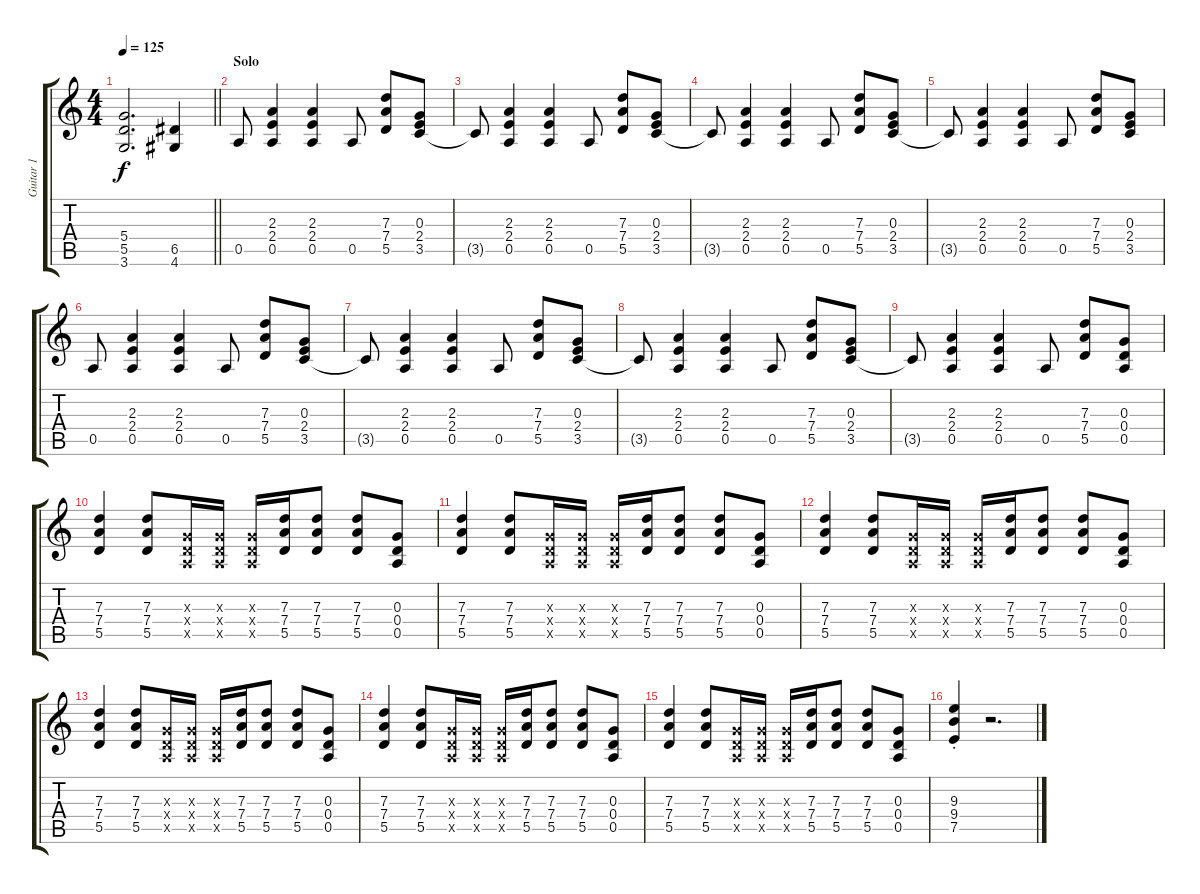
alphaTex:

\track ("Guitar 1" "Guitar 1") {instrument electricguitarclean}
\staff {score tabs}
\tuning (E4 B3 G3 D3 A2 E2) {hide}
\ts (4 4)
\tempo 125
\clef g2
\barLineRight lightlight
\ks c
(5.4 5.5 3.6).2{d dy f} (6.5 4.6).4 |
\section ("" "Solo")
0.5.8 (2.3 2.4 0.5).4 (2.3 2.4 0.5).4 0.5.8 (7.3 7.4 5.5).8 (0.3 2.4 3.5).8 |
3.5{t}.8 (2.3 2.4 0.5).4 (2.3 2.4 0.5).4 0.5.8 (7.3 7.4 5.5).8 (0.3 2.4 3.5).8 |
3.5{t}.8 (2.3 2.4 0.5).4 (2.3 2.4 0.5).4 0.5.8 (7.3 7.4 5.5).8 (0.3 2.4 3.5).8 |
3.5{t}.8 (2.3 2.4 0.5).4 (2.3 2.4 0.5).4 0.5.8 (7.3 7.4 5.5).8 (0.3 2.4 3.5).8 |
0.5.8 (2.3 2.4 0.5).4 (2.3 2.4 0.5).4 0.5.8 (7.3 7.4 5.5).8 (0.3 2.4 3.5).8 |
3.5{t}.8 (2.3 2.4 0.5).4 (2.3 2.4 0.5).4 0.5.8 (7.3 7.4 5.5).8 (0.3 2.4 3.5).8 |
3.5{t}.8 (2.3 2.4 0.5).4 (2.3 2.4 0.5).4 0.5.8 (7.3 7.4 5.5).8 (0.3 2.4 3.5).8 |
3.5{t}.8 (2.3 2.4 0.5).4 (2.3 2.4 0.5).4 0.5.8 (7.3 7.4 5.5).8 (0.3 0.4 0.5).8 |
(7.3 7.4 5.5).4 (7.3 7.4 5.5).8 (0.3{x} 0.4{x} 0.5{x}).16 (0.3{x} 0.4{x} 0.5{x}).16 (0.3{x} 0.4{x} 0.5{x}).16 (7.3 7.4 5.5).16 (7.3 7.4 5.5).8 (7.3 7.4 5.5).8 (0.3 0.4 0.5).8 |
(7.3 7.4 5.5).4 (7.3 7.4 5.5).8 (0.3{x} 0.4{x} 0.5{x}).16 (0.3{x} 0.4{x} 0.5{x}).16 (0.3{x} 0.4{x} 0.5{x}).16 (7.3 7.4 5.5).16 (7.3 7.4 5.5).8 (7.3 7.4 5.5).8 (0.3 0.4 0.5).8 |
(7.3 7.4 5.5).4 (7.3 7.4 5.5).8 (0.3{x} 0.4{x} 0.5{x}).16 (0.3{x} 0.4{x} 0.5{x}).16 (0.3{x} 0.4{x} 0.5{x}).16 (7.3 7.4 5.5).16 (7.3 7.4 5.5).8 (7.3 7.4 5.5).8 (0.3 0.4 0.5).8 |
(7.3 7.4 5.5).4 (7.3 7.4 5.5).8 (0.3{x} 0.4{x} 0.5{x}).16 (0.3{x} 0.4{x} 0.5{x}).16 (0.3{x} 0.4{x} 0.5{x}).16 (7.3 7.4 5.5).16 (7.3 7.4 5.5).8 (7.3 7.4 5.5).8 (0.3 0.4 0.5).8 |
(7.3 7.4 5.5).4 (7.3 7.4 5.5).8 (0.3{x} 0.4{x} 0.5{x}).16 (0.3{x} 0.4{x} 0.5{x}).16 (0.3{x} 0.4{x} 0.5{x}).16 (7.3 7.4 5.5).16 (7.3 7.4 5.5).8 (7.3 7.4 5.5).8 (0.3 0.4 0.5).8 |
(7.3 7.4 5.5).4 (7.3 7.4 5.5).8 (0.3{x} 0.4{x} 0.5{x}).16 (0.3{x} 0.4{x} 0.5{x}).16 (0.3{x} 0.4{x} 0.5{x}).16 (7.3 7.4 5.5).16 (7.3 7.4 5.5).8 (7.3 7.4 5.5).8 (0.3 0.4 0.5).8 |
(9.3{st} 9.4{st} 7.5{st}).4 r.2{d}
